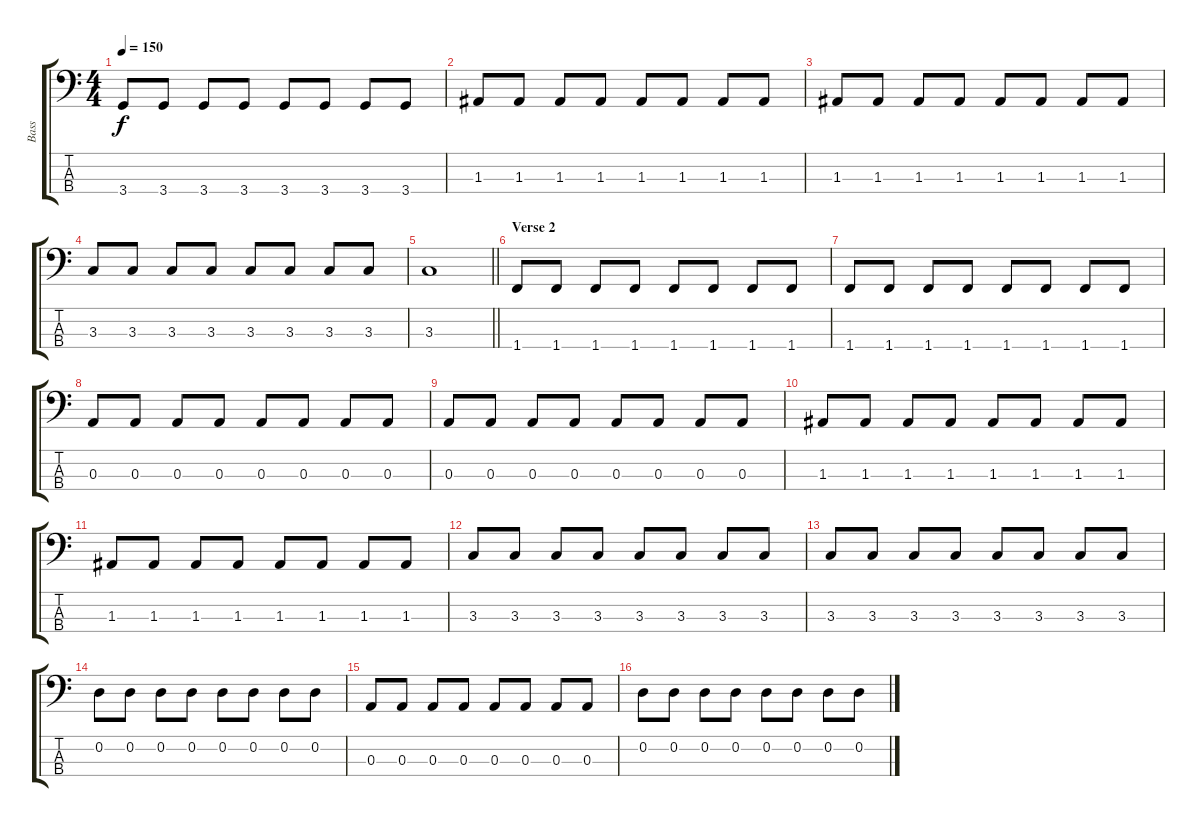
\track ("Bass" "Bass") {instrument electricbassfinger}
\staff {score tabs}
\tuning (G2 D2 A1 E1) {hide}
\ts (4 4)
\tempo 150
\clef f4
\ks c
3.4.8{dy f} 3.4.8 3.4.8 3.4.8 3.4.8 3.4.8 3.4.8 3.4.8 |
1.3.8 1.3.8 1.3.8 1.3.8 1.3.8 1.3.8 1.3.8 1.3.8 |
1.3.8 1.3.8 1.3.8 1.3.8 1.3.8 1.3.8 1.3.8 1.3.8 |
3.3.8 3.3.8 3.3.8 3.3.8 3.3.8 3.3.8 3.3.8 3.3.8 |
\barLineRight lightlight
3.3.1 |
\section ("" "Verse 2")
1.4.8 1.4.8 1.4.8 1.4.8 1.4.8 1.4.8 1.4.8 1.4.8 |
1.4.8 1.4.8 1.4.8 1.4.8 1.4.8 1.4.8 1.4.8 1.4.8 |
0.3.8 0.3.8 0.3.8 0.3.8 0.3.8 0.3.8 0.3.8 0.3.8 |
0.3.8 0.3.8 0.3.8 0.3.8 0.3.8 0.3.8 0.3.8 0.3.8 |
1.3.8 1.3.8 1.3.8 1.3.8 1.3.8 1.3.8 1.3.8 1.3.8 |
1.3.8 1.3.8 1.3.8 1.3.8 1.3.8 1.3.8 1.3.8 1.3.8 |
3.3.8 3.3.8 3.3.8 3.3.8 3.3.8 3.3.8 3.3.8 3.3.8 |
3.3.8 3.3.8 3.3.8 3.3.8 3.3.8 3.3.8 3.3.8 3.3.8 |
0.2.8 0.2.8 0.2.8 0.2.8 0.2.8 0.2.8 0.2.8 0.2.8 |
0.3.8 0.3.8 0.3.8 0.3.8 0.3.8 0.3.8 0.3.8 0.3.8 |
0.2.8 0.2.8 0.2.8 0.2.8 0.2.8 0.2.8 0.2.8 0.2.8
